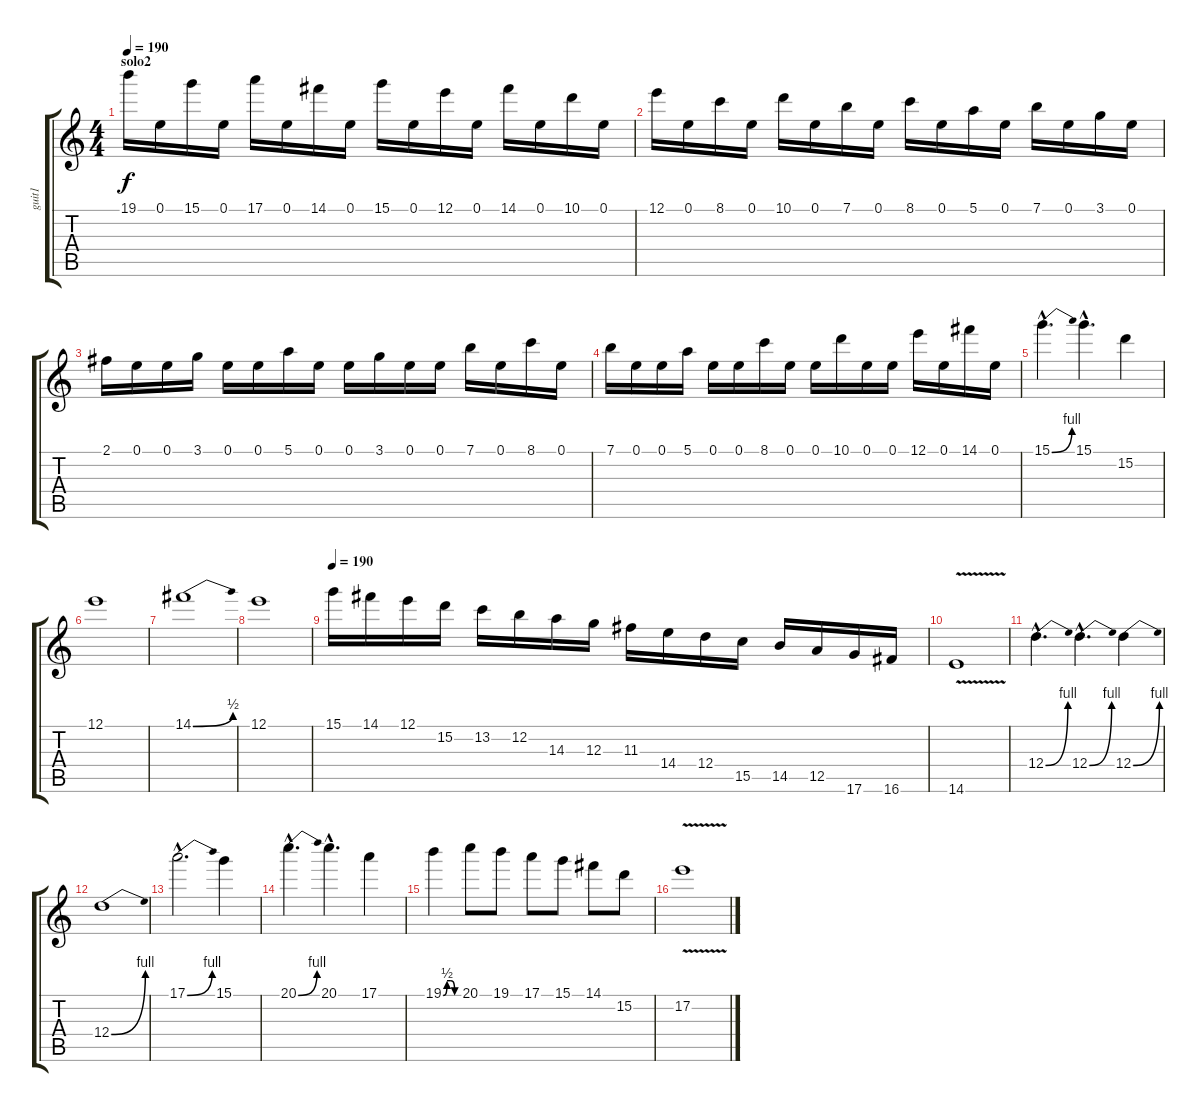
\track ("guit1" "guit1") {instrument electricguitarclean}
\staff {score tabs}
\tuning (E4 B3 G3 D3 A2 D2) {hide}
\ts (4 4)
\section ("" "solo2")
\tempo 190
\clef g2
\ks c
19.1.16{dy f instrument distortionguitar} 0.1.16 15.1.16 0.1.16 17.1.16 0.1.16 14.1.16 0.1.16 15.1.16 0.1.16 12.1.16 0.1.16 14.1.16 0.1.16 10.1.16 0.1.16 |
12.1.16 0.1.16 8.1.16 0.1.16 10.1.16 0.1.16 7.1.16 0.1.16 8.1.16 0.1.16 5.1.16 0.1.16 7.1.16 0.1.16 3.1.16 0.1.16 |
2.1.16 0.1.16 0.1.16 3.1.16 0.1.16 0.1.16 5.1.16 0.1.16 0.1.16 3.1.16 0.1.16 0.1.16 7.1.16 0.1.16 8.1.16 0.1.16 |
7.1.16 0.1.16 0.1.16 5.1.16 0.1.16 0.1.16 8.1.16 0.1.16 0.1.16 10.1.16 0.1.16 0.1.16 12.1.16 0.1.16 14.1.16 0.1.16 |
15.1{be (bend 0 0 60 4) hac}.4{d} 15.1{hac}.4{d} 15.2.4 |
12.1.1 |
14.1{be (bend 0 0 60 2)}.1 |
12.1.1 |
\tempo 190
15.1.16 14.1.16 12.1.16 15.2.16 13.2.16 12.2.16 14.3.16 12.3.16 11.3.16 14.4.16 12.4.16 15.5.16 14.5.16 12.5.16 17.6.16 16.6.16 |
14.6{v}.1 |
12.4{be (bend 0 0 60 4) hac}.4{d} 12.4{be (bend 0 0 60 4) hac}.4{d} 12.4{be (bend 0 0 60 4)}.4 |
12.4{be (bend 0 0 60 4)}.1 |
17.1{be (bend 0 0 60 4) hac}.2{d} 15.1.4 |
20.1{be (bend 0 0 60 4) hac}.4{d} 20.1{hac}.4{d} 17.1.4 |
19.1{be (custom 0 0 15 2 30 2 45 0 60 0)}.4 20.1.8 19.1.8 17.1.8 15.1.8 14.1.8 15.2.8 |
17.2{v}.1
